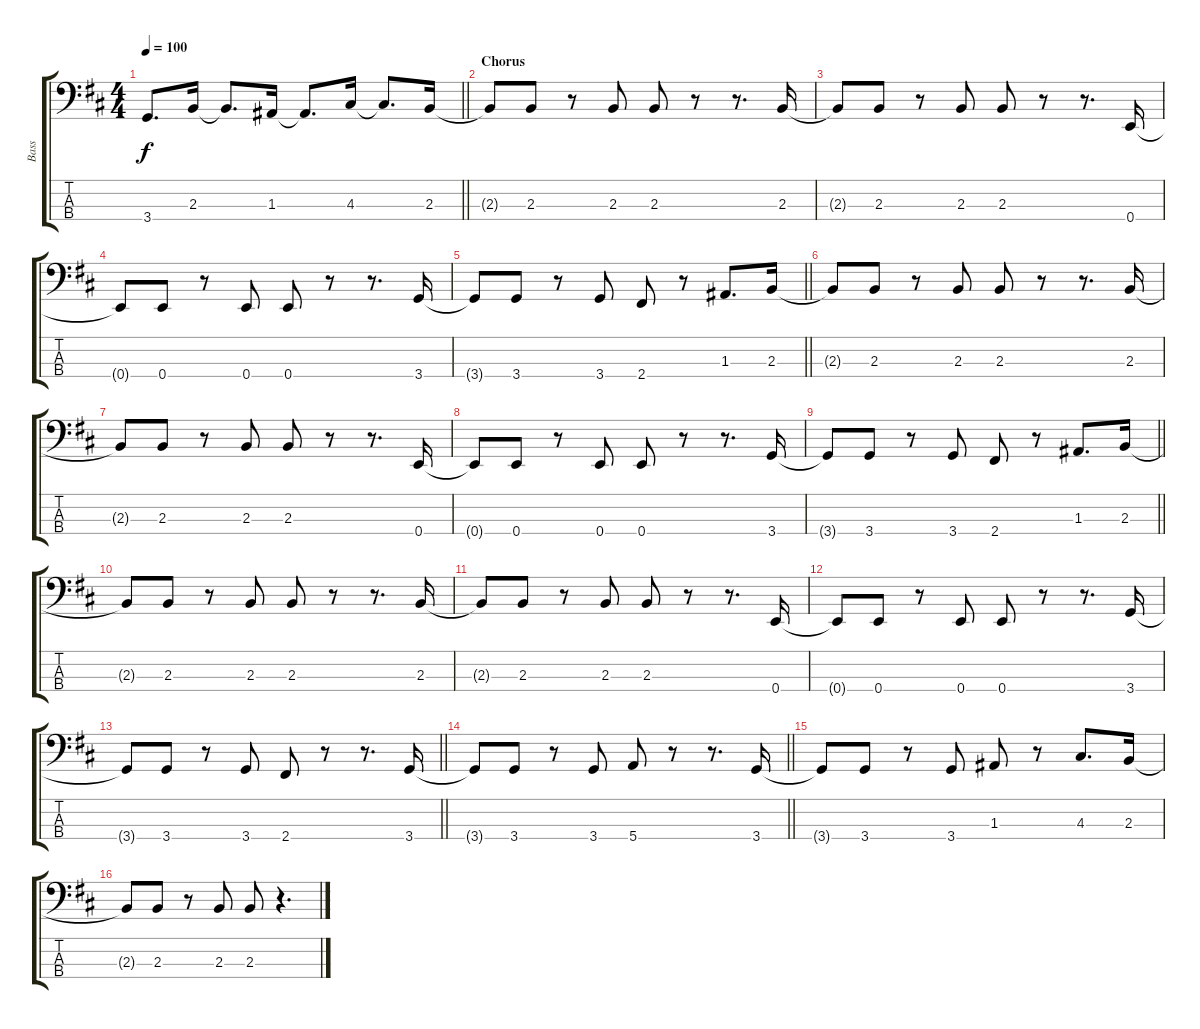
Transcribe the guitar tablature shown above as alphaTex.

\track ("Bass" "Bass") {instrument electricbassfinger}
\staff {score tabs}
\tuning (G2 D2 A1 E1) {hide}
\ts (4 4)
\tempo 100
\clef f4
\barLineRight lightlight
\ks bminor
3.4{t}.8{d dy f} 2.3.16 2.3{t}.8{d} 1.3.16 1.3{t}.8{d} 4.3.16 4.3{t}.8{d} 2.3.16 |
\section ("" "Chorus")
2.3{t}.8 2.3.8 r.8 2.3.8 2.3.8 r.8 r.8{d} 2.3.16 |
2.3{t}.8 2.3.8 r.8 2.3.8 2.3.8 r.8 r.8{d} 0.4.16 |
0.4{t}.8 0.4.8 r.8 0.4.8 0.4.8 r.8 r.8{d} 3.4.16 |
\barLineRight lightlight
3.4{t}.8 3.4.8 r.8 3.4.8 2.4.8 r.8 1.3.8{d} 2.3.16 |
2.3{t}.8 2.3.8 r.8 2.3.8 2.3.8 r.8 r.8{d} 2.3.16 |
2.3{t}.8 2.3.8 r.8 2.3.8 2.3.8 r.8 r.8{d} 0.4.16 |
0.4{t}.8 0.4.8 r.8 0.4.8 0.4.8 r.8 r.8{d} 3.4.16 |
\barLineRight lightlight
3.4{t}.8 3.4.8 r.8 3.4.8 2.4.8 r.8 1.3.8{d} 2.3.16 |
2.3{t}.8 2.3.8 r.8 2.3.8 2.3.8 r.8 r.8{d} 2.3.16 |
2.3{t}.8 2.3.8 r.8 2.3.8 2.3.8 r.8 r.8{d} 0.4.16 |
0.4{t}.8 0.4.8 r.8 0.4.8 0.4.8 r.8 r.8{d} 3.4.16 |
\barLineRight lightlight
3.4{t}.8 3.4.8 r.8 3.4.8 2.4.8 r.8 r.8{d} 3.4.16 |
\barLineRight lightlight
3.4{t}.8 3.4.8 r.8 3.4.8 5.4.8 r.8 r.8{d} 3.4.16 |
3.4{t}.8 3.4.8 r.8 3.4.8 1.3.8 r.8 4.3.8{d} 2.3.16 |
2.3{t}.8 2.3.8 r.8 2.3.8 2.3.8 r.4{d}
